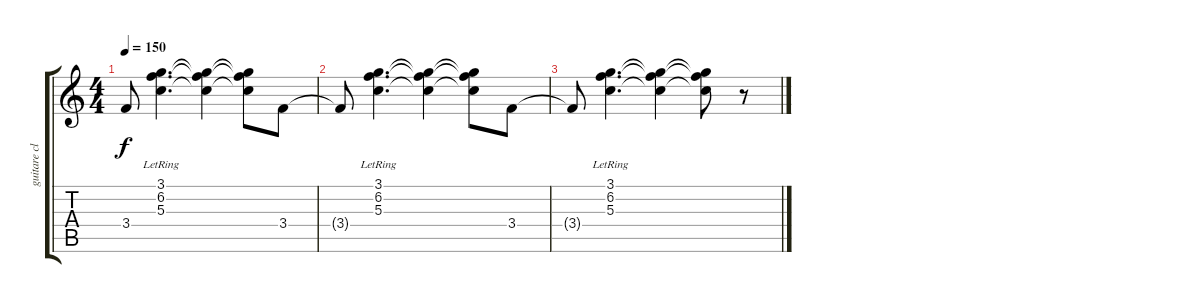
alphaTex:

\track ("guitare clean 1" "guitare cl") {instrument electricguitarjazz}
\staff {score tabs}
\tuning (E4 B3 G3 D3 A2 E2) {hide}
\ts (4 4)
\tempo 150
\clef g2
\ks c
3.4{t}.8{dy f} (3.1 6.2 5.3{lr}).4{d} (3.1{t} 6.2{t} 5.3{t}).4 (3.1{t} 6.2{t} 5.3{t}).8 3.4.8 |
3.4{t}.8 (3.1 6.2 5.3{lr}).4{d} (3.1{t} 6.2{t} 5.3{t}).4 (3.1{t} 6.2{t} 5.3{t}).8 3.4.8 |
3.4{t}.8 (3.1 6.2 5.3{lr}).4{d} (3.1{t} 6.2{t} 5.3{t}).4 (3.1{t} 6.2{t} 5.3{t}).8 r.8
